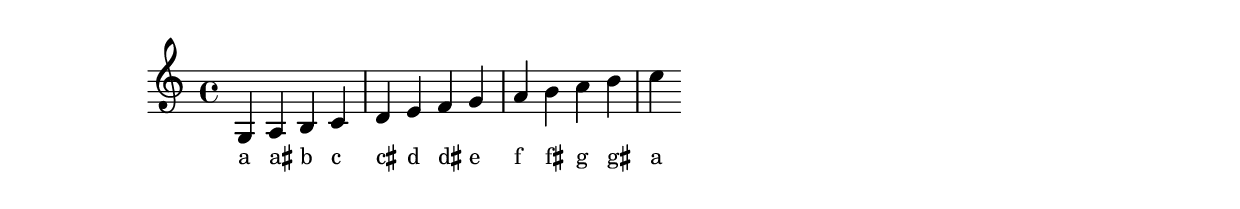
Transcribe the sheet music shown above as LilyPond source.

\version "2.10.0"
\header{
  texidoc="@code{staffLineLayoutFunction} is used to change the position of the notes.
This sets @code{staffLineLayoutFunction} to @code{ly:pitch-semitones} to
produce a chromatic scale with the distance between a consecutive
space and line equal to one semitone.
"
}

scales = \relative {
  a ais b c cis d dis e f fis g gis
  a
}

\new Staff \with {
  \remove "Accidental_engraver"
  \remove "Key_engraver" 
  staffLineLayoutFunction = #ly:pitch-semitones
  middleCPosition = #-6
  clefGlyph = #"clefs.G"
  clefPosition = #(+ -6 7)
}
{
  \override Staff.StaffSymbol #'line-count = #5
  \time 4/4
  <<
    \scales
    \context NoteNames {
      \set printOctaveNames= ##f
      \scales
    }
  >>
}
